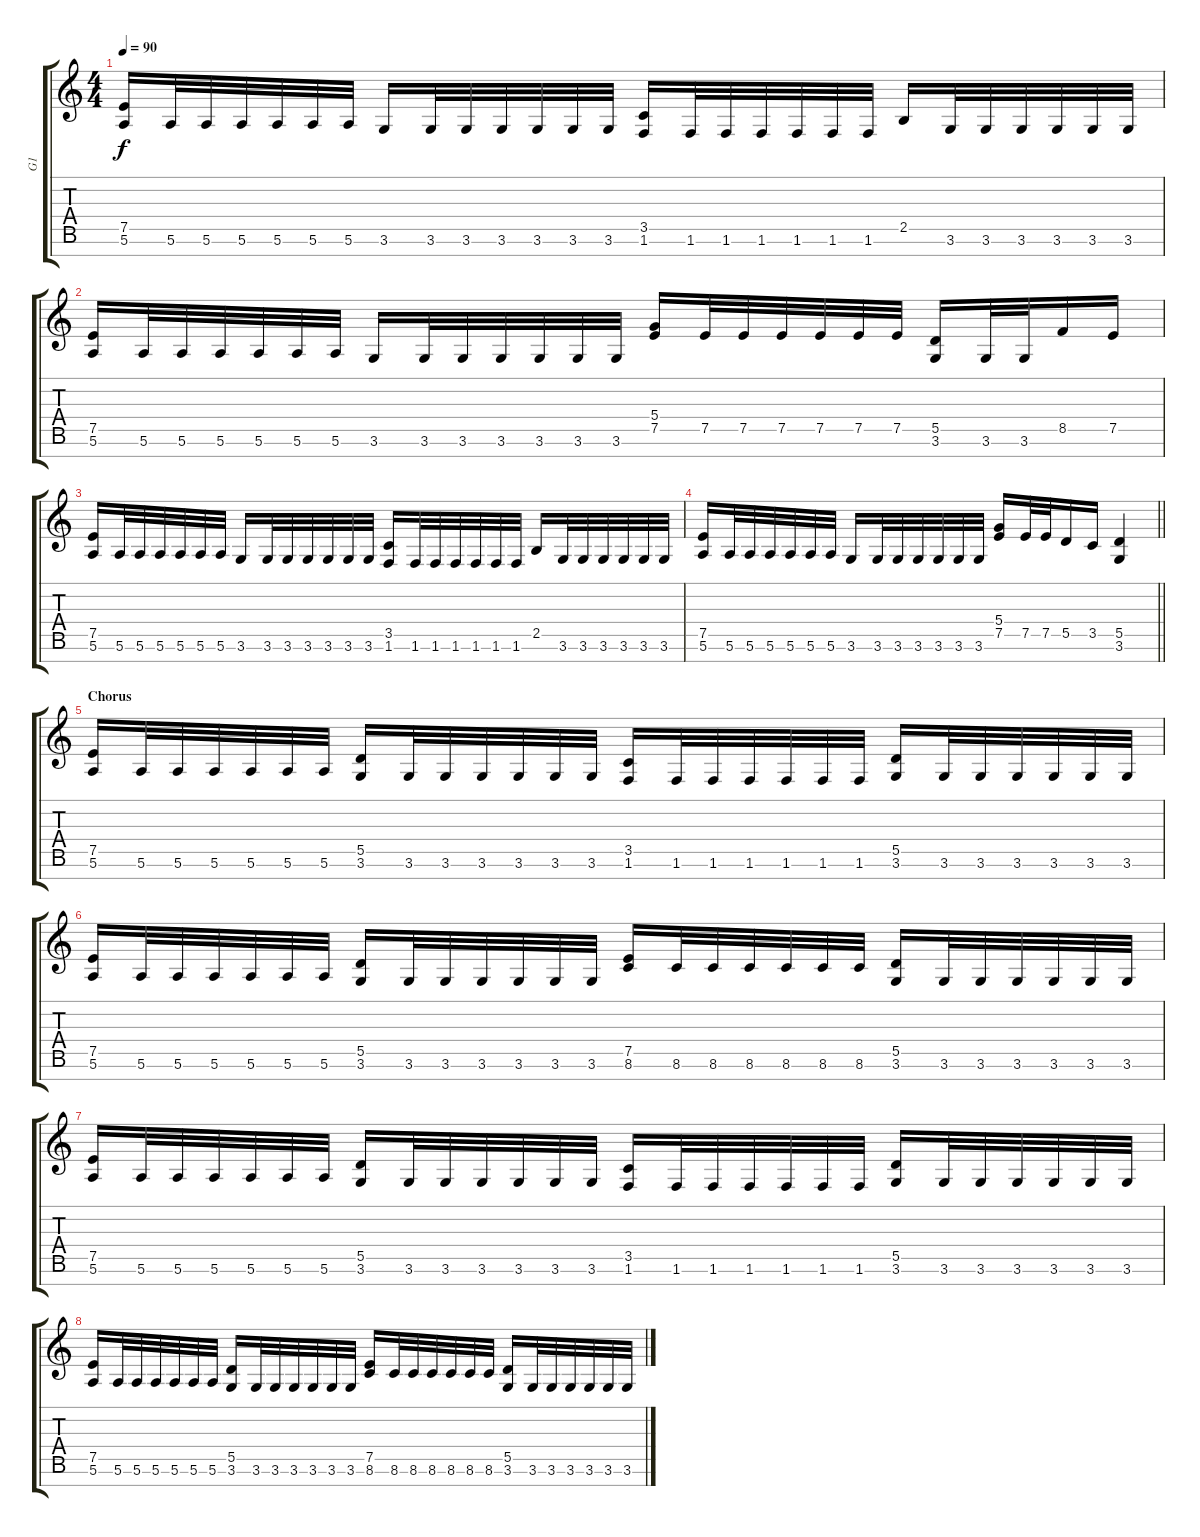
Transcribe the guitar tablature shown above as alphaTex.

\track ("G1" "G1") {instrument distortionguitar}
\staff {score tabs}
\tuning (E4 B3 G3 D3 A2 E2 B1) {hide}
\ts (4 4)
\tempo 90
\clef g2
\ks c
(7.5 5.6).16{dy f} 5.6.32 5.6.32 5.6.32 5.6.32 5.6.32 5.6.32 3.6.16 3.6.32 3.6.32 3.6.32 3.6.32 3.6.32 3.6.32 (3.5 1.6).16 1.6.32 1.6.32 1.6.32 1.6.32 1.6.32 1.6.32 2.5.16 3.6.32 3.6.32 3.6.32 3.6.32 3.6.32 3.6.32 |
(7.5 5.6).16 5.6.32 5.6.32 5.6.32 5.6.32 5.6.32 5.6.32 3.6.16 3.6.32 3.6.32 3.6.32 3.6.32 3.6.32 3.6.32 (5.4 7.5).16 7.5.32 7.5.32 7.5.32 7.5.32 7.5.32 7.5.32 (5.5 3.6).16 3.6.32 3.6.32 8.5.16 7.5.16 |
(7.5 5.6).16 5.6.32 5.6.32 5.6.32 5.6.32 5.6.32 5.6.32 3.6.16 3.6.32 3.6.32 3.6.32 3.6.32 3.6.32 3.6.32 (3.5 1.6).16 1.6.32 1.6.32 1.6.32 1.6.32 1.6.32 1.6.32 2.5.16 3.6.32 3.6.32 3.6.32 3.6.32 3.6.32 3.6.32 |
\barLineRight lightlight
(7.5 5.6).16 5.6.32 5.6.32 5.6.32 5.6.32 5.6.32 5.6.32 3.6.16 3.6.32 3.6.32 3.6.32 3.6.32 3.6.32 3.6.32 (5.4 7.5).16 7.5.32 7.5.32 5.5.16 3.5.16 (5.5 3.6).4 |
\section ("" "Chorus")
(7.5 5.6).16 5.6.32 5.6.32 5.6.32 5.6.32 5.6.32 5.6.32 (5.5 3.6).16 3.6.32 3.6.32 3.6.32 3.6.32 3.6.32 3.6.32 (3.5 1.6).16 1.6.32 1.6.32 1.6.32 1.6.32 1.6.32 1.6.32 (5.5 3.6).16 3.6.32 3.6.32 3.6.32 3.6.32 3.6.32 3.6.32 |
(7.5 5.6).16 5.6.32 5.6.32 5.6.32 5.6.32 5.6.32 5.6.32 (5.5 3.6).16 3.6.32 3.6.32 3.6.32 3.6.32 3.6.32 3.6.32 (7.5 8.6).16 8.6.32 8.6.32 8.6.32 8.6.32 8.6.32 8.6.32 (5.5 3.6).16 3.6.32 3.6.32 3.6.32 3.6.32 3.6.32 3.6.32 |
(7.5 5.6).16 5.6.32 5.6.32 5.6.32 5.6.32 5.6.32 5.6.32 (5.5 3.6).16 3.6.32 3.6.32 3.6.32 3.6.32 3.6.32 3.6.32 (3.5 1.6).16 1.6.32 1.6.32 1.6.32 1.6.32 1.6.32 1.6.32 (5.5 3.6).16 3.6.32 3.6.32 3.6.32 3.6.32 3.6.32 3.6.32 |
(7.5 5.6).16 5.6.32 5.6.32 5.6.32 5.6.32 5.6.32 5.6.32 (5.5 3.6).16 3.6.32 3.6.32 3.6.32 3.6.32 3.6.32 3.6.32 (7.5 8.6).16 8.6.32 8.6.32 8.6.32 8.6.32 8.6.32 8.6.32 (5.5 3.6).16 3.6.32 3.6.32 3.6.32 3.6.32 3.6.32 3.6.32
